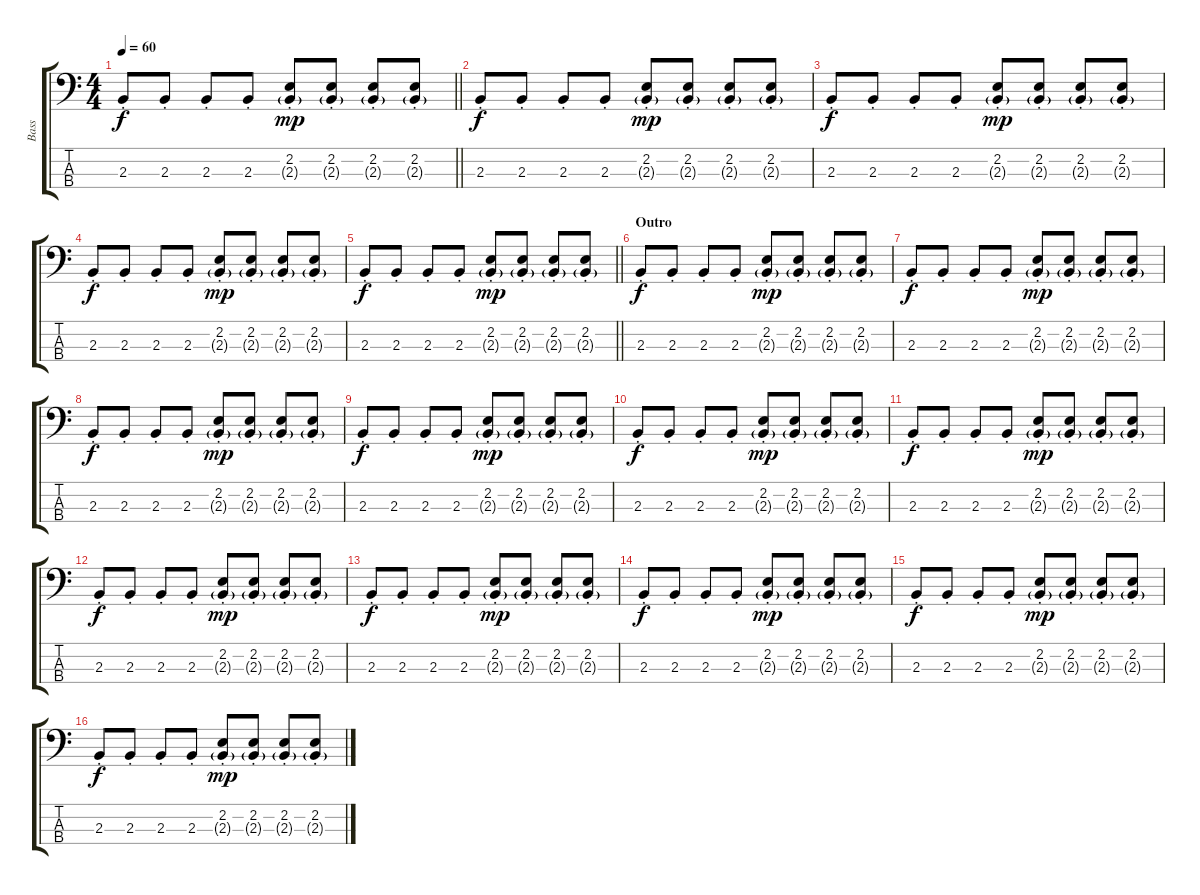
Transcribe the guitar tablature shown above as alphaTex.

\track ("Bass" "Bass") {instrument electricbassfinger}
\staff {score tabs}
\tuning (G2 D2 A1 E1) {hide}
\ts (4 4)
\tempo 60
\clef f4
\barLineRight lightlight
\ks c
2.3{st}.8{dy f} 2.3{st}.8 2.3{st}.8 2.3{st}.8 (2.2{st} 2.3{g st}).8{dy mp} (2.2{st} 2.3{g st}).8 (2.2{st} 2.3{g st}).8 (2.2{st} 2.3{g st}).8 |
2.3{st}.8{dy f} 2.3{st}.8 2.3{st}.8 2.3{st}.8 (2.2{st} 2.3{g st}).8{dy mp} (2.2{st} 2.3{g st}).8 (2.2{st} 2.3{g st}).8 (2.2{st} 2.3{g st}).8 |
2.3{st}.8{dy f} 2.3{st}.8 2.3{st}.8 2.3{st}.8 (2.2{st} 2.3{g st}).8{dy mp} (2.2{st} 2.3{g st}).8 (2.2{st} 2.3{g st}).8 (2.2{st} 2.3{g st}).8 |
2.3{st}.8{dy f} 2.3{st}.8 2.3{st}.8 2.3{st}.8 (2.2{st} 2.3{g st}).8{dy mp} (2.2{st} 2.3{g st}).8 (2.2{st} 2.3{g st}).8 (2.2{st} 2.3{g st}).8 |
\barLineRight lightlight
2.3{st}.8{dy f} 2.3{st}.8 2.3{st}.8 2.3{st}.8 (2.2{st} 2.3{g st}).8{dy mp} (2.2{st} 2.3{g st}).8 (2.2{st} 2.3{g st}).8 (2.2{st} 2.3{g st}).8 |
\section ("" "Outro")
2.3{st}.8{dy f} 2.3{st}.8 2.3{st}.8 2.3{st}.8 (2.2{st} 2.3{g st}).8{dy mp} (2.2{st} 2.3{g st}).8 (2.2{st} 2.3{g st}).8 (2.2{st} 2.3{g st}).8 |
2.3{st}.8{dy f} 2.3{st}.8 2.3{st}.8 2.3{st}.8 (2.2{st} 2.3{g st}).8{dy mp} (2.2{st} 2.3{g st}).8 (2.2{st} 2.3{g st}).8 (2.2{st} 2.3{g st}).8 |
2.3{st}.8{dy f} 2.3{st}.8 2.3{st}.8 2.3{st}.8 (2.2{st} 2.3{g st}).8{dy mp} (2.2{st} 2.3{g st}).8 (2.2{st} 2.3{g st}).8 (2.2{st} 2.3{g st}).8 |
2.3{st}.8{dy f} 2.3{st}.8 2.3{st}.8 2.3{st}.8 (2.2{st} 2.3{g st}).8{dy mp} (2.2{st} 2.3{g st}).8 (2.2{st} 2.3{g st}).8 (2.2{st} 2.3{g st}).8 |
2.3{st}.8{dy f} 2.3{st}.8 2.3{st}.8 2.3{st}.8 (2.2{st} 2.3{g st}).8{dy mp} (2.2{st} 2.3{g st}).8 (2.2{st} 2.3{g st}).8 (2.2{st} 2.3{g st}).8 |
2.3{st}.8{dy f} 2.3{st}.8 2.3{st}.8 2.3{st}.8 (2.2{st} 2.3{g st}).8{dy mp} (2.2{st} 2.3{g st}).8 (2.2{st} 2.3{g st}).8 (2.2{st} 2.3{g st}).8 |
2.3{st}.8{dy f} 2.3{st}.8 2.3{st}.8 2.3{st}.8 (2.2{st} 2.3{g st}).8{dy mp} (2.2{st} 2.3{g st}).8 (2.2{st} 2.3{g st}).8 (2.2{st} 2.3{g st}).8 |
2.3{st}.8{dy f} 2.3{st}.8 2.3{st}.8 2.3{st}.8 (2.2{st} 2.3{g st}).8{dy mp} (2.2{st} 2.3{g st}).8 (2.2{st} 2.3{g st}).8 (2.2{st} 2.3{g st}).8 |
2.3{st}.8{dy f} 2.3{st}.8 2.3{st}.8 2.3{st}.8 (2.2{st} 2.3{g st}).8{dy mp} (2.2{st} 2.3{g st}).8 (2.2{st} 2.3{g st}).8 (2.2{st} 2.3{g st}).8 |
2.3{st}.8{dy f} 2.3{st}.8 2.3{st}.8 2.3{st}.8 (2.2{st} 2.3{g st}).8{dy mp} (2.2{st} 2.3{g st}).8 (2.2{st} 2.3{g st}).8 (2.2{st} 2.3{g st}).8 |
2.3{st}.8{dy f} 2.3{st}.8 2.3{st}.8 2.3{st}.8 (2.2{st} 2.3{g st}).8{dy mp} (2.2{st} 2.3{g st}).8 (2.2{st} 2.3{g st}).8 (2.2{st} 2.3{g st}).8
